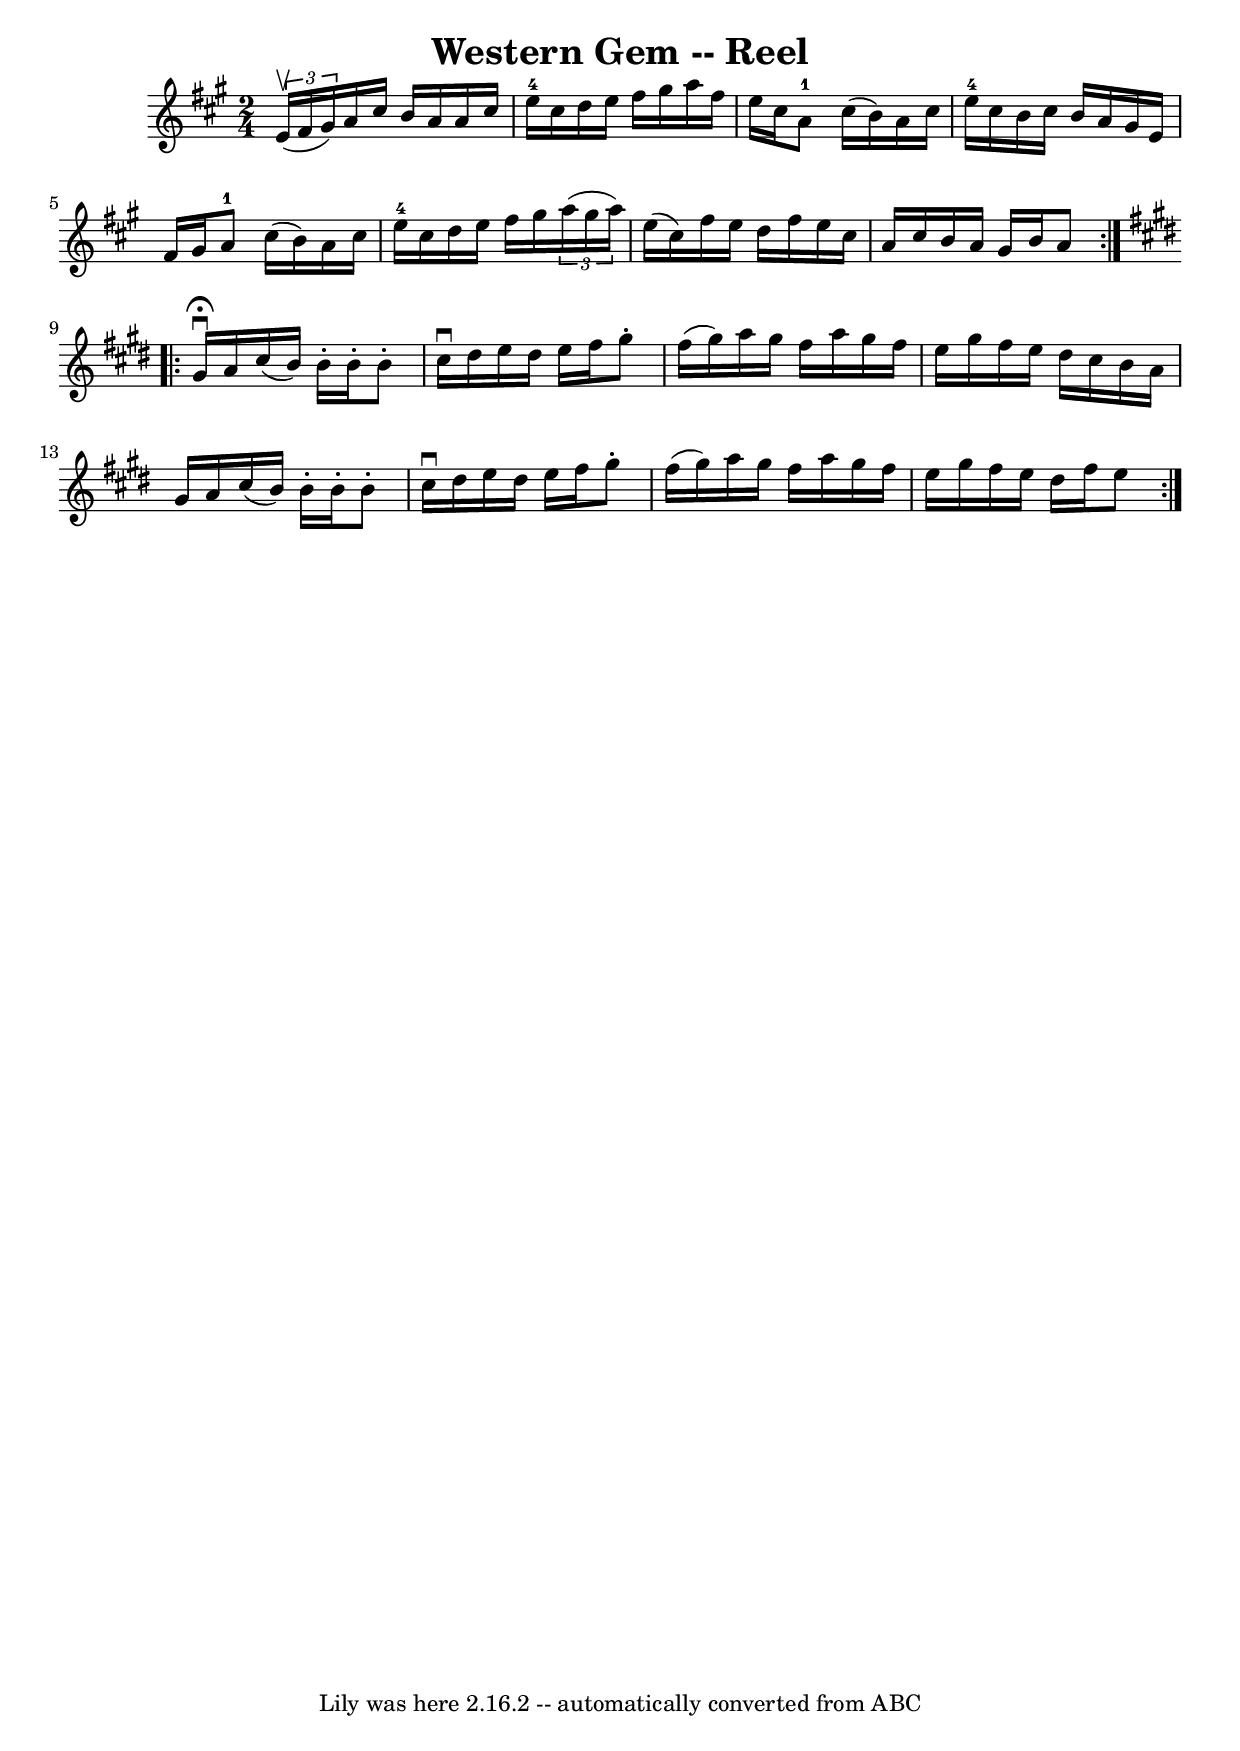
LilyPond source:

\version "2.16.2"
\include "Mammoth.ily"
\header {
  %% book = "Ryan's Mammoth Collection"
  crossRefNumber = "1"
  footnotes = "\\\\376"
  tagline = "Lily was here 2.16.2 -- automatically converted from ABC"
  title = "Western Gem -- Reel"

}
voicedefault =  {



  \repeat volta 2 {

    \time 2/4 
    \key a \major   \times 2/3 { e'16^\upbow(fis'16 gis'16) 
			       } 
    |
    a'16 cis''16 b'16 a'16 a'16 cis''16 e''16-4   
    cis''16    |
    d''16 e''16 fis''16 gis''16 a''16 fis''16  
    e''16 cis''16    |
    a'8-1 cis''16 (b'16) a'16    
    cis''16 e''16-4 cis''16    |
    b'16 cis''16 b'16 a'16   
    gis'16 e'16 fis'16 gis'16    |
    a'8-1 cis''16 (
    b'16) a'16 cis''16 e''16-4 cis''16    |
    d''16 e''16 
    fis''16 gis''16    \times 2/3 { a''16 (gis''16 a''16) 
				  }   
    e''16 (cis''16)   |
    fis''16 e''16 d''16 fis''16    
    e''16 cis''16 a'16 cis''16    |
    b'16 a'16 gis'16    
    b'16 a'8    
  }   
  \key e \major   
  \repeat volta 2 {
    gis'16 
    ^\fermata^\downbow a'16  |
    cis''16 (b'16) b'16 -. b'16 
    -. b'8 -. cis''16^\downbow dis''16    |
    e''16 dis''16    
    e''16 fis''16 gis''8 -. fis''16 (gis''16)   |
    a''16    
    gis''16 fis''16 a''16 gis''16 fis''16 e''16 gis''16    
    |
    fis''16 e''16 dis''16 cis''16 b'16 a'16 gis'16    
    a'16    |
    cis''16 (b'16) b'16 -. b'16 -. b'8 -.   
    cis''16^\downbow dis''16    |
    e''16 dis''16 e''16 fis''16  
    gis''8 -. fis''16 (gis''16)   |
    a''16 gis''16 fis''16  
    a''16 gis''16 fis''16 e''16 gis''16    |
    fis''16    
    e''16 dis''16 fis''16 e''8    
  }   

}

\score{
  <<

    \context Staff="default"
    {
      \voicedefault 
      
    }

  >>
  \layout {
    
  }
  \midi {
  }

}
